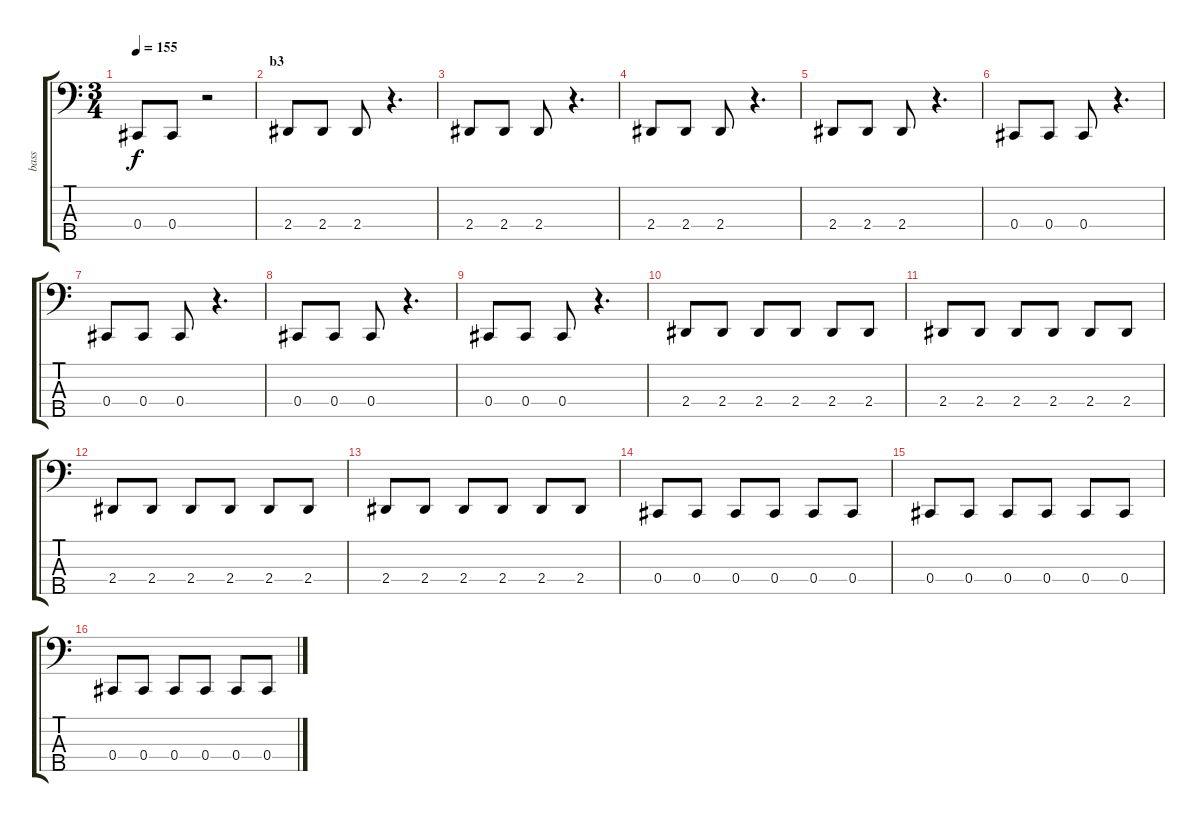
\track ("bass" "bass") {instrument electricbassfinger}
\staff {score tabs}
\tuning (Gb2 Db2 Ab1 Db1 Bb0) {hide}
\ts (3 4)
\tempo 155
\clef f4
\ks c
0.4.8{dy f} 0.4.8 r.2 |
\section ("" "b3")
2.4.8 2.4.8 2.4.8 r.4{d} |
2.4.8 2.4.8 2.4.8 r.4{d} |
2.4.8 2.4.8 2.4.8 r.4{d} |
2.4.8 2.4.8 2.4.8 r.4{d} |
0.4.8 0.4.8 0.4.8 r.4{d} |
0.4.8 0.4.8 0.4.8 r.4{d} |
0.4.8 0.4.8 0.4.8 r.4{d} |
0.4.8 0.4.8 0.4.8 r.4{d} |
2.4.8 2.4.8 2.4.8 2.4.8 2.4.8 2.4.8 |
2.4.8 2.4.8 2.4.8 2.4.8 2.4.8 2.4.8 |
2.4.8 2.4.8 2.4.8 2.4.8 2.4.8 2.4.8 |
2.4.8 2.4.8 2.4.8 2.4.8 2.4.8 2.4.8 |
0.4.8 0.4.8 0.4.8 0.4.8 0.4.8 0.4.8 |
0.4.8 0.4.8 0.4.8 0.4.8 0.4.8 0.4.8 |
0.4.8 0.4.8 0.4.8 0.4.8 0.4.8 0.4.8
